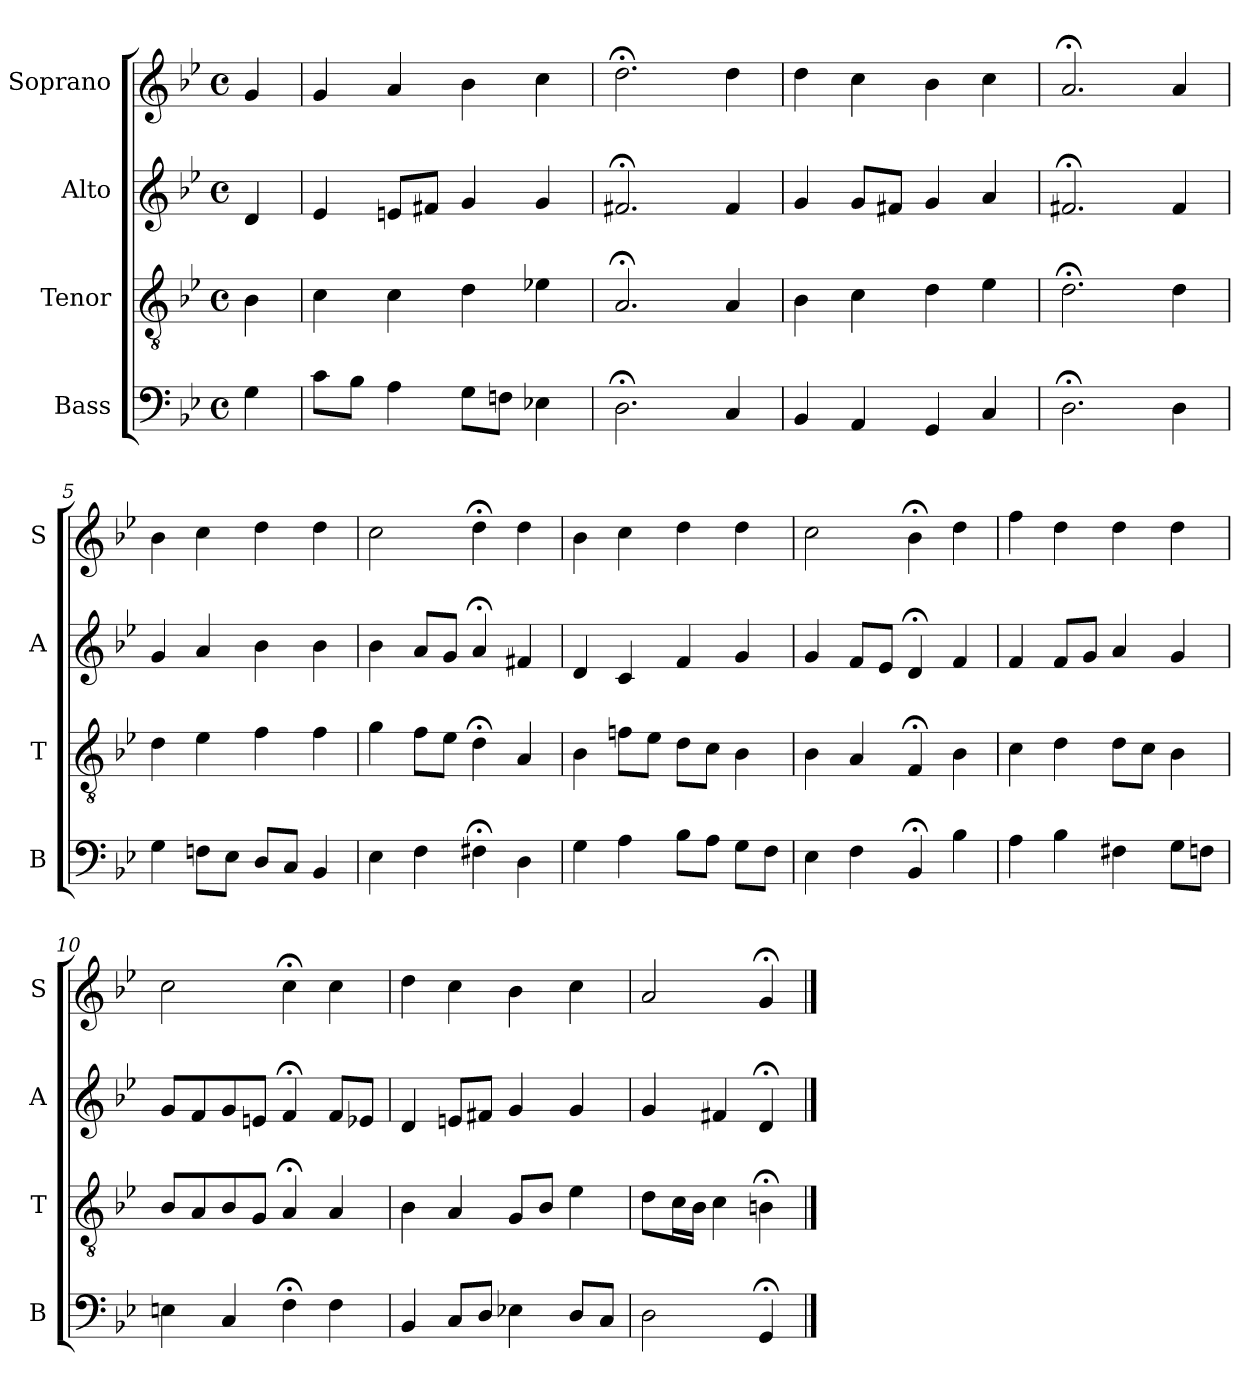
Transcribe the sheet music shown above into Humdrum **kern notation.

**kern	**kern	**kern	**kern
*part4	*part3	*part2	*part1
*staff4	*staff3	*staff2	*staff1
*I"Bass	*I"Tenor	*I"Alto	*I"Soprano
*I'B	*I'T	*I'A	*I'S
*clefF4	*clefGv2	*clefG2	*clefG2
*k[b-e-]	*k[b-e-]	*k[b-e-]	*k[b-e-]
*g:	*g:	*g:	*g:
*M4/4	*M4/4	*M4/4	*M4/4
*met(c)	*met(c)	*met(c)	*met(c)
*MM100	*MM100	*MM100	*MM100
=	=	=	=
4G	4B-	4d	4g
=1	=1	=1	=1
8cL	4c	4e-	4g
8B-J	.	.	.
4A	4c	8enL	4a
.	.	8f#XJ	.
8GL	4d	4g	4b-
8FnJ	.	.	.
4E-X	4e-X	4g	4cc
=2	=2	=2	=2
2.D;<	2.A;<	2.f#X;<	2.dd;<
4C	4A	4f#	4dd
=3	=3	=3	=3
4BB-	4B-	4g	4dd
4AA	4c	8gL	4cc
.	.	8f#XJ	.
4GG	4d	4g	4b-
4C	4e-	4a	4cc
=4	=4	=4	=4
2.D;<	2.d;<	2.f#X;<	2.a;<
4D	4d	4f#	4a
=5	=5	=5	=5
4G	4d	4g	4b-
8FnL	4e-	4a	4cc
8E-J	.	.	.
8DL	4f	4b-	4dd
8CJ	.	.	.
4BB-	4f	4b-	4dd
=6	=6	=6	=6
4E-	4g	4b-	2cc
4F	8fL	8aL	.
.	8e-J	8gJ	.
4F#X;<	4d;<	4a;<	4dd;<
4D	4A	4f#X	4dd
=7	=7	=7	=7
4G	4B-	4d	4b-
4Ai	8fnL	4ci	4cc
.	8e-J	.	.
8B-iL	8dL	4fi	4dd
8AJ	8cJ	.	.
8GL	4B-	4g	4dd
8FJ	.	.	.
=8	=8	=8	=8
4E-	4B-	4g	2cc
4F	4A	8fL	.
.	.	8e-J	.
4BB-;<	4F;<i	4d;<i	4b-;<
4B-	4B-i	4fi	4dd
=9	=9	=9	=9
4A	4c	4f	4ff
4B-	4d	8fL	4dd
.	.	8gJ	.
4F#X	8dL	4a	4dd
.	8cJ	.	.
8GL	4B-	4g	4dd
8FnJ	.	.	.
=10	=10	=10	=10
4En	8B-L	8gL	2cc
.	8A	8f	.
4C	8B-	8g	.
.	8GJ	8enJ	.
4F;<	4A;<	4f;<	4cc;<
4F	4A	8fL	4cc
.	.	8e-XJ	.
=11	=11	=11	=11
4BB-	4B-	4d	4dd
8CL	4A	8enL	4cc
8DJ	.	8f#XJ	.
4E-X	8GL	4g	4b-
.	8B-J	.	.
8DL	4e-	4g	4cc
8CJ	.	.	.
=12	=12	=12	=12
2D	8dL	4g	2a
.	16cL	.	.
.	16B-JJ	.	.
.	4c	4f#X	.
4GG;<	4Bn;<	4d;<	4g;<
==	==	==	==
*-	*-	*-	*-
